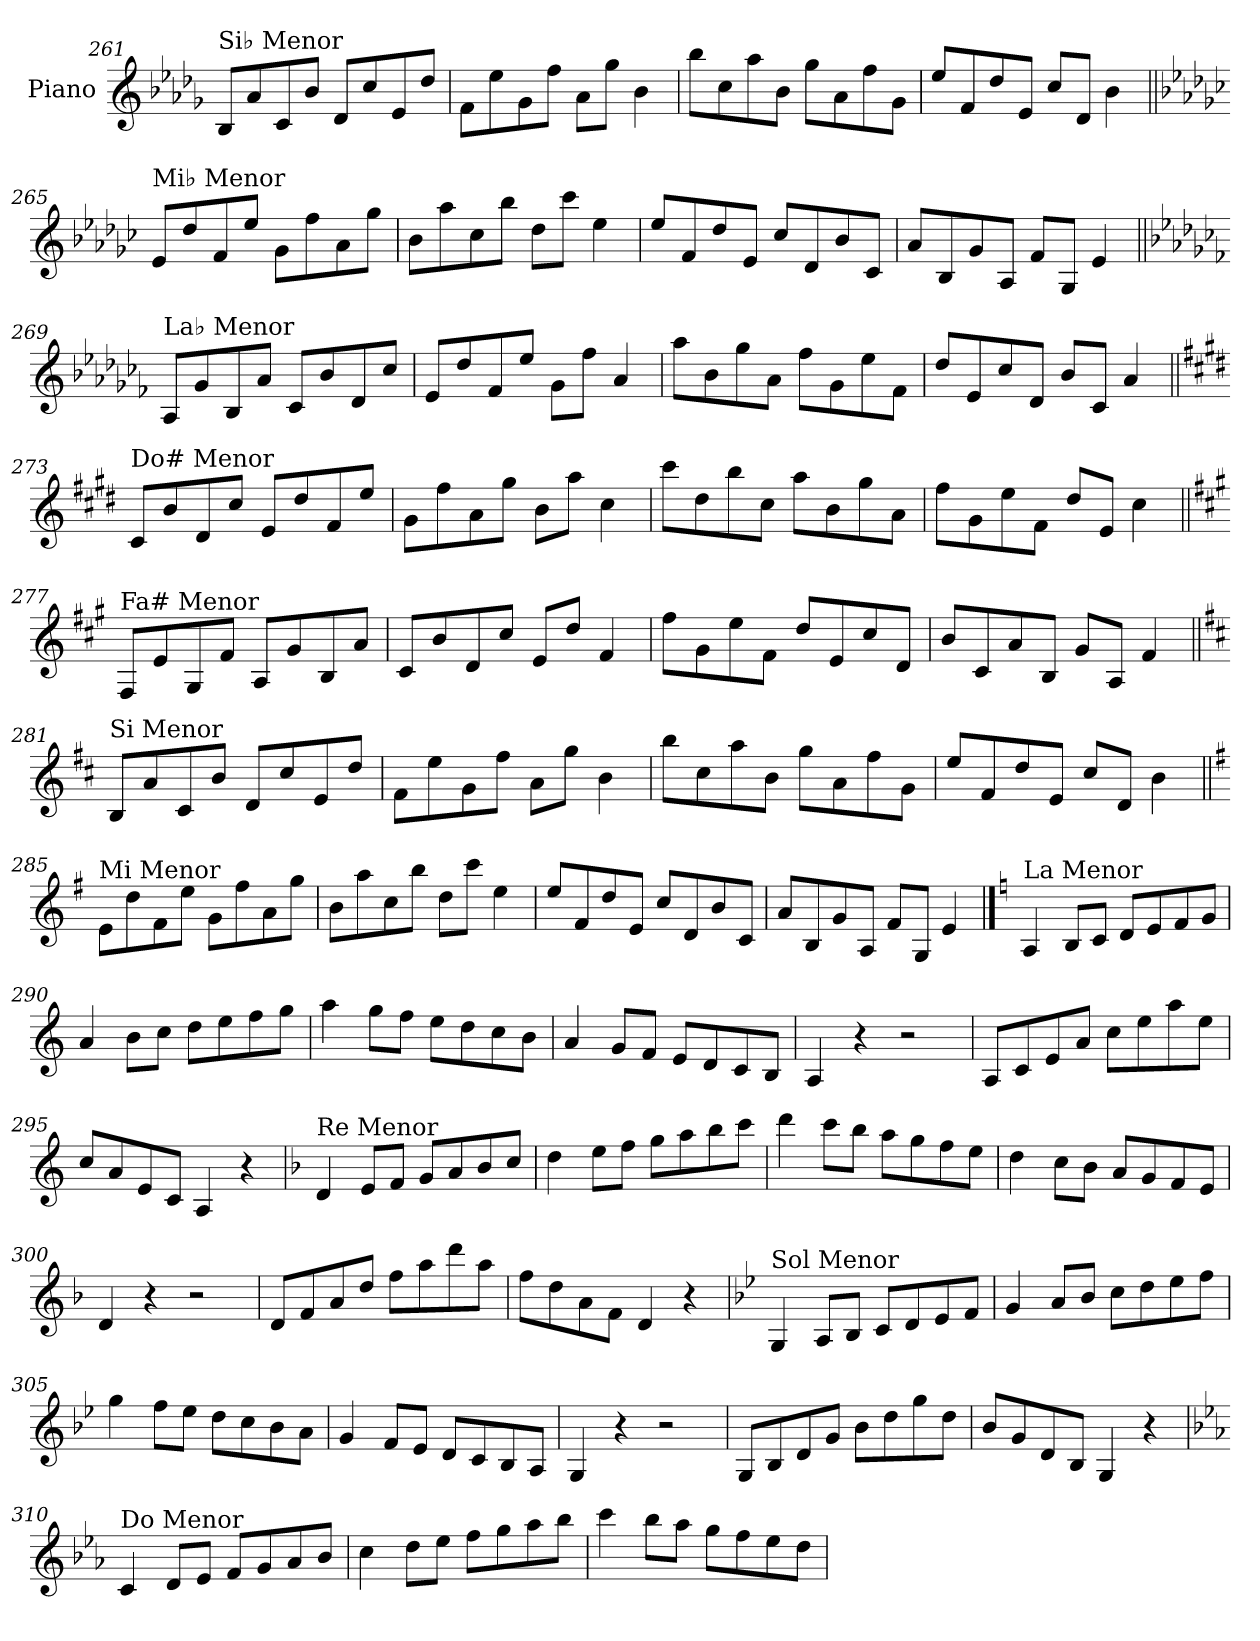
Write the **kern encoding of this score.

**kern
*part1
*staff1
*I"Piano
*I'Pno.
!!LO:LB:g=z
*clefG2
*k[b-e-a-d-g-]
=261
!LO:TX:a:t=Si♭ Menor
8B-/L
8a-/
8c/
8b-/J
8d-/L
8cc/
8e-/
8dd-/J
=262
8f\L
8ee-\
8g-\
8ff\J
8a-\L
8gg-\J
4b-\
=263
8bb-\L
8cc\
8aa-\
8b-\J
8gg-\L
8a-\
8ff\
8g-\J
=264
8ee-/L
8f/
8dd-/
8e-/J
8cc/L
8d-/J
4b-\
!!LO:LB:g=z
=265||
*k[b-e-a-d-g-c-]
!LO:TX:a:t=Mi♭ Menor
8e-/L
8dd-/
8f/
8ee-/J
8g-\L
8ff\
8a-\
8gg-\J
=266
8b-\L
8aa-\
8cc-\
8bb-\J
8dd-\L
8ccc-\J
4ee-\
=267
8ee-/L
8f/
8dd-/
8e-/J
8cc-/L
8d-/
8b-/
8c-/J
=268
8a-/L
8B-/
8g-/
8A-/J
8f/L
8G-/J
4e-/
!!LO:LB:g=z
=269||
*k[b-e-a-d-g-c-f-]
!LO:TX:a:t=La♭ Menor
8A-/L
8g-/
8B-/
8a-/J
8c-/L
8b-/
8d-/
8cc-/J
=270
8e-/L
8dd-/
8f-/
8ee-/J
8g-\L
8ff-\J
4a-/
=271
8aa-\L
8b-\
8gg-\
8a-\J
8ff-\L
8g-\
8ee-\
8f-\J
=272
8dd-/L
8e-/
8cc-/
8d-/J
8b-/L
8c-/J
4a-/
!!LO:LB:g=z
=273||
*k[f#c#g#d#]
!LO:TX:a:t=Do# Menor
8c#/L
8b/
8d#/
8cc#/J
8e/L
8dd#/
8f#/
8ee/J
=274
8g#\L
8ff#\
8a\
8gg#\J
8b\L
8aa\J
4cc#\
=275
8ccc#\L
8dd#\
8bb\
8cc#\J
8aa\L
8b\
8gg#\
8a\J
=276
8ff#\L
8g#\
8ee\
8f#\J
8dd#/L
8e/J
4cc#\
!!LO:LB:g=z
=277||
*k[f#c#g#]
!LO:TX:a:t=Fa# Menor
8F#/L
8e/
8G#/
8f#/J
8A/L
8g#/
8B/
8a/J
=278
8c#/L
8b/
8d/
8cc#/J
8e/L
8dd/J
4f#/
=279
8ff#\L
8g#\
8ee\
8f#\J
8dd/L
8e/
8cc#/
8d/J
=280
8b/L
8c#/
8a/
8B/J
8g#/L
8A/J
4f#/
!!LO:LB:g=z
=281||
*k[f#c#]
!LO:TX:a:t=Si Menor
8B/L
8a/
8c#/
8b/J
8d/L
8cc#/
8e/
8dd/J
=282
8f#\L
8ee\
8g\
8ff#\J
8a\L
8gg\J
4b\
=283
8bb\L
8cc#\
8aa\
8b\J
8gg\L
8a\
8ff#\
8g\J
=284
8ee/L
8f#/
8dd/
8e/J
8cc#/L
8d/J
4b\
!!LO:LB:g=z
=285||
*k[f#]
!LO:TX:a:t=Mi Menor
8e\L
8dd\
8f#\
8ee\J
8g\L
8ff#\
8a\
8gg\J
=286
8b\L
8aa\
8cc\
8bb\J
8dd\L
8ccc\J
4ee\
=287
8ee/L
8f#/
8dd/
8e/J
8cc/L
8d/
8b/
8c/J
=288
8a/L
8B/
8g/
8A/J
8f#/L
8G/J
4e/
!!LO:PB:g=z
==289
*k[]
!LO:TX:a:t=La Menor
4A/
8B/L
8c/J
8d/L
8e/
8f/
8g/J
=290
4a/
8b\L
8cc\J
8dd\L
8ee\
8ff\
8gg\J
=291
4aa\
8gg\L
8ff\J
8ee\L
8dd\
8cc\
8b\J
=292
4a/
8g/L
8f/J
8e/L
8d/
8c/
8B/J
=293
4A/
4r
2r
=294
8A/L
8c/
8e/
8a/J
8cc\L
8ee\
8aa\
8ee\J
=295
8cc/L
8a/
8e/
8c/J
4A/
4r
!!LO:LB:g=z
=296
*k[b-]
!LO:TX:a:t=Re Menor
4d/
8e/L
8f/J
8g/L
8a/
8b-/
8cc/J
=297
4dd\
8ee\L
8ff\J
8gg\L
8aa\
8bb-\
8ccc\J
=298
4ddd\
8ccc\L
8bb-\J
8aa\L
8gg\
8ff\
8ee\J
=299
4dd\
8cc\L
8b-\J
8a/L
8g/
8f/
8e/J
=300
4d/
4r
2r
=301
8d/L
8f/
8a/
8dd/J
8ff\L
8aa\
8ddd\
8aa\J
=302
8ff\L
8dd\
8a\
8f\J
4d/
4r
!!LO:LB:g=z
=303
*k[b-e-]
!LO:TX:a:t=Sol Menor
4G/
8A/L
8B-/J
8c/L
8d/
8e-/
8f/J
=304
4g/
8a/L
8b-/J
8cc\L
8dd\
8ee-\
8ff\J
=305
4gg\
8ff\L
8ee-\J
8dd\L
8cc\
8b-\
8a\J
=306
4g/
8f/L
8e-/J
8d/L
8c/
8B-/
8A/J
=307
4G/
4r
2r
=308
8G/L
8B-/
8d/
8g/J
8b-\L
8dd\
8gg\
8dd\J
=309
8b-/L
8g/
8d/
8B-/J
4G/
4r
!!LO:LB:g=z
=310
*k[b-e-a-]
!LO:TX:a:t=Do Menor
4c/
8d/L
8e-/J
8f/L
8g/
8a-/
8b-/J
=311
4cc\
8dd\L
8ee-\J
8ff\L
8gg\
8aa-\
8bb-\J
=312
4ccc\
8bb-\L
8aa-\J
8gg\L
8ff\
8ee-\
8dd\J
=
*-
